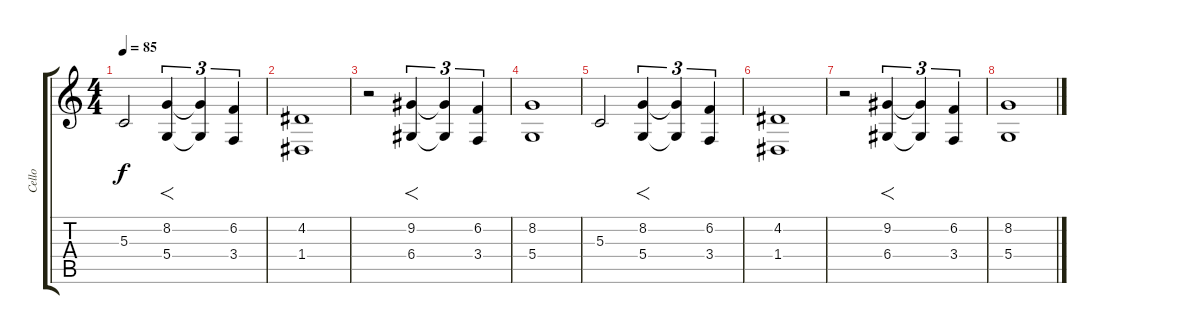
\track ("Cello" "Cello") {instrument cello}
\staff {score tabs}
\tuning (E4 B3 G3 D3 A2 E2) {hide}
\ts (4 4)
\tempo 85
\clef g2
\ks c
5.3.2{dy f} (8.2 5.4).4{f tu (3 2)} (8.2{t} 5.4{t}).4{tu (3 2)} (6.2 3.4).4{tu (3 2)} |
(4.2 1.4).1 |
r.2 (9.2 6.4).4{f tu (3 2)} (9.2{t} 6.4{t}).4{tu (3 2)} (6.2 3.4).4{tu (3 2)} |
(8.2 5.4).1 |
5.3.2 (8.2 5.4).4{f tu (3 2)} (8.2{t} 5.4{t}).4{tu (3 2)} (6.2 3.4).4{tu (3 2)} |
(4.2 1.4).1 |
r.2 (9.2 6.4).4{f tu (3 2)} (9.2{t} 6.4{t}).4{tu (3 2)} (6.2 3.4).4{tu (3 2)} |
(8.2 5.4).1
